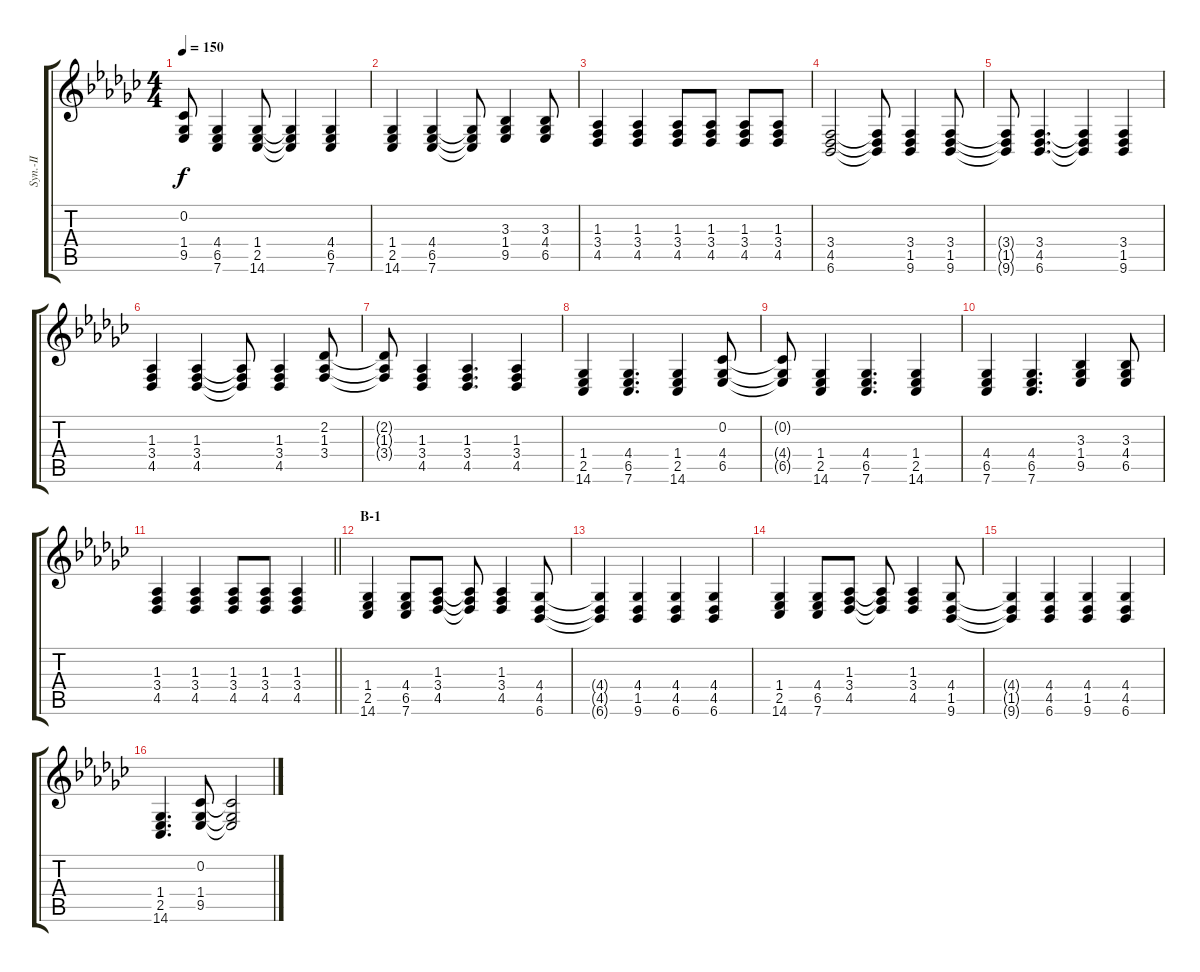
\track ("Syn.-II" "Syn.-II") {instrument electricgrandpiano}
\staff {score tabs}
\tuning (E4 B3 G3 D3 A2 E2) {hide}
\ts (4 4)
\tempo 150
\clef g2
\ks gb
(0.2{t} 1.4{t} 9.5{t}).8{dy f} (4.4 6.5 7.6).4 (1.4 2.5 14.6).8 (1.4{t} 2.5{t} 14.6{t}).4 (4.4 6.5 7.6).4 |
(1.4 2.5 14.6).4 (4.4 6.5 7.6).4 (4.4{t} 6.5{t} 7.6{t}).8 (3.3 1.4 9.5).4 (3.3 4.4 6.5).8 |
(1.3 3.4 4.5).4 (1.3 3.4 4.5).4 (1.3 3.4 4.5).8 (1.3 3.4 4.5).8 (1.3 3.4 4.5).8 (1.3 3.4 4.5).8 |
(3.4 4.5 6.6).2 (3.4{t} 4.5{t} 6.6{t}).8 (3.4 1.5 9.6).4 (3.4 1.5 9.6).8 |
(3.4{t} 1.5{t} 9.6{t}).8 (3.4 4.5 6.6).4{d} (3.4{t} 4.5{t} 6.6{t}).4 (3.4 1.5 9.6).4 |
(1.3 3.4 4.5).4 (1.3 3.4 4.5).4 (1.3{t} 3.4{t} 4.5{t}).8 (1.3 3.4 4.5).4 (2.2 1.3 3.4).8 |
(2.2{t} 1.3{t} 3.4{t}).8 (1.3 3.4 4.5).4 (1.3 3.4 4.5).4{d} (1.3 3.4 4.5).4 |
(1.4 2.5 14.6).4 (4.4 6.5 7.6).4{d} (1.4 2.5 14.6).4 (0.2 4.4 6.5).8 |
(0.2{t} 4.4{t} 6.5{t}).8 (1.4 2.5 14.6).4 (4.4 6.5 7.6).4{d} (1.4 2.5 14.6).4 |
(4.4 6.5 7.6).4 (4.4 6.5 7.6).4{d} (3.3 1.4 9.5).4 (3.3 4.4 6.5).8 |
\barLineRight lightlight
(1.3 3.4 4.5).4 (1.3 3.4 4.5).4 (1.3 3.4 4.5).8 (1.3 3.4 4.5).8 (1.3 3.4 4.5).4 |
\section ("" "B-1")
(1.4 2.5 14.6).4 (4.4 6.5 7.6).8 (1.3 3.4 4.5).8 (1.3{t} 3.4{t} 4.5{t}).8 (1.3 3.4 4.5).4 (4.4 4.5 6.6).8 |
(4.4{t} 4.5{t} 6.6{t}).4 (4.4 1.5 9.6).4 (4.4 4.5 6.6).4 (4.4 4.5 6.6).4 |
(1.4 2.5 14.6).4 (4.4 6.5 7.6).8 (1.3 3.4 4.5).8 (1.3{t} 3.4{t} 4.5{t}).8 (1.3 3.4 4.5).4 (4.4 1.5 9.6).8 |
(4.4{t} 1.5{t} 9.6{t}).4 (4.4 4.5 6.6).4 (4.4 1.5 9.6).4 (4.4 4.5 6.6).4 |
(1.4 2.5 14.6).4{d} (0.2 1.4 9.5).8 (0.2{t} 1.4{t} 9.5{t}).2
